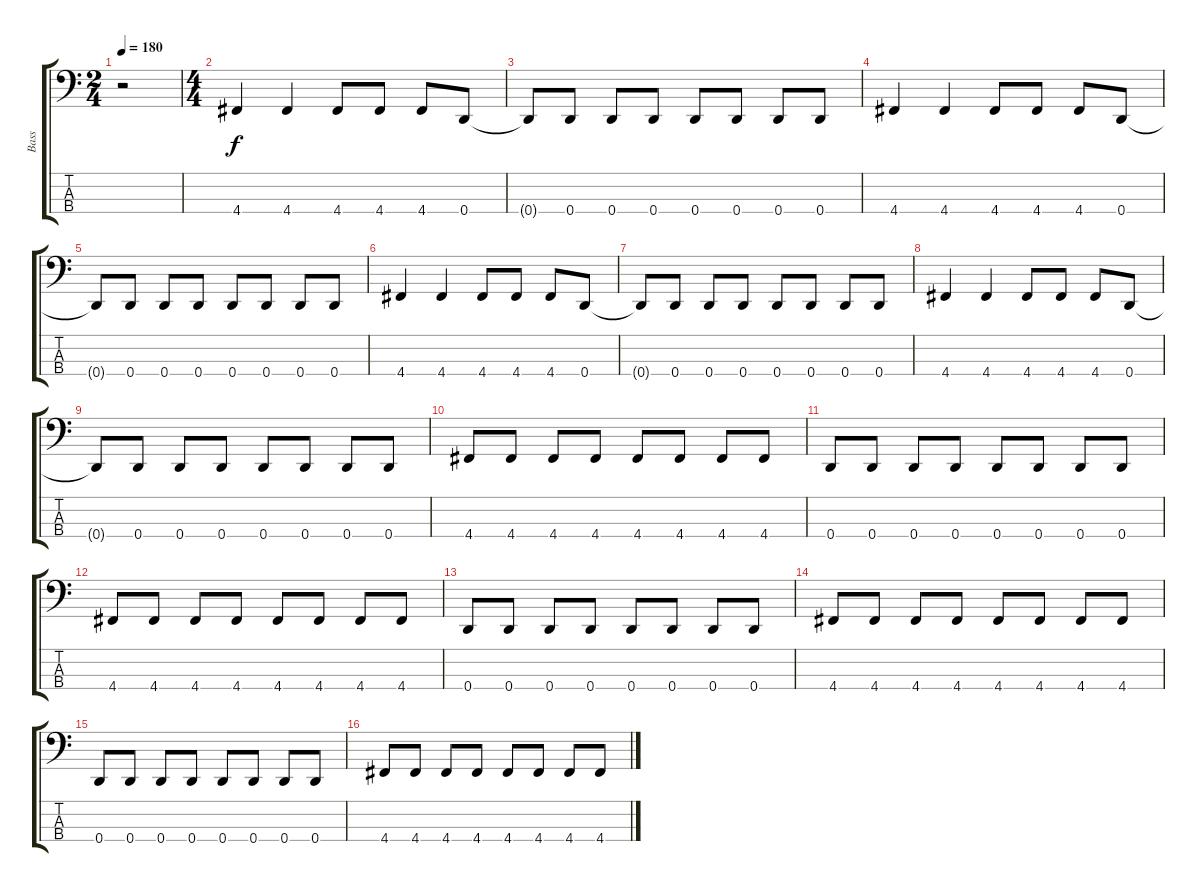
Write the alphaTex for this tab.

\track ("Bass" "Bass") {instrument electricbassfinger}
\staff {score tabs}
\tuning (G2 D2 A1 D1) {hide}
\ts (2 4)
\tempo 180
\clef f4
\ks c
r.2{dy f instrument electricbassfinger} |
\ts (4 4)
4.4.4 4.4.4 4.4.8 4.4.8 4.4.8 0.4.8 |
0.4{t}.8 0.4.8 0.4.8 0.4.8 0.4.8 0.4.8 0.4.8 0.4.8 |
4.4.4 4.4.4 4.4.8 4.4.8 4.4.8 0.4.8 |
0.4{t}.8 0.4.8 0.4.8 0.4.8 0.4.8 0.4.8 0.4.8 0.4.8 |
4.4.4 4.4.4 4.4.8 4.4.8 4.4.8 0.4.8 |
0.4{t}.8 0.4.8 0.4.8 0.4.8 0.4.8 0.4.8 0.4.8 0.4.8 |
4.4.4 4.4.4 4.4.8 4.4.8 4.4.8 0.4.8 |
0.4{t}.8 0.4.8 0.4.8 0.4.8 0.4.8 0.4.8 0.4.8 0.4.8 |
4.4.8 4.4.8 4.4.8 4.4.8 4.4.8 4.4.8 4.4.8 4.4.8 |
0.4.8 0.4.8 0.4.8 0.4.8 0.4.8 0.4.8 0.4.8 0.4.8 |
4.4.8 4.4.8 4.4.8 4.4.8 4.4.8 4.4.8 4.4.8 4.4.8 |
0.4.8 0.4.8 0.4.8 0.4.8 0.4.8 0.4.8 0.4.8 0.4.8 |
4.4.8 4.4.8 4.4.8 4.4.8 4.4.8 4.4.8 4.4.8 4.4.8 |
0.4.8 0.4.8 0.4.8 0.4.8 0.4.8 0.4.8 0.4.8 0.4.8 |
4.4.8 4.4.8 4.4.8 4.4.8 4.4.8 4.4.8 4.4.8 4.4.8
